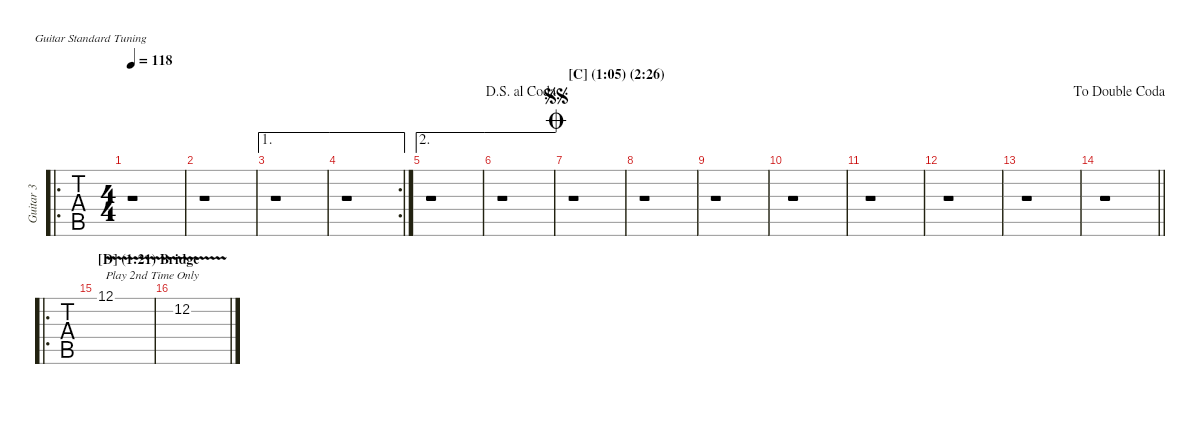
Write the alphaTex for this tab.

\defaultSystemsLayout 4
\hideDynamics
\bracketExtendMode nobrackets
\multiTrackTrackNamePolicy allsystems
\firstSystemTrackNameMode fullname
\otherSystemsTrackNameMode fullname
\otherSystemsTrackNameOrientation horizontal
\track ("Guitar 3" "Guitar 3") {instrument overdrivenguitar}
\staff {tabs}
\tuning (E4 B3 G3 D3 A2 E2)
\ro
\ts (4 4)
\scale
1.05642
\tempo 118
\accidentals auto
\clef g2
\ottava regular
\simile none
\ks c
r.1{dy mf} |
\scale
0.982042 r.1 |
\ae 1
\scale
0.992708 r.1 |
\ae 1
\rc 2
\scale
0.968827 r.1 |
\ae 2
\scale
1.02613 r.1 |
\ae 2
\scale
0.973875
\jump dalsegnoalcoda
r.1 |
\section ("C" "(1:05) (2:26)")
\scale
1.06468
\jump coda
\jump segnosegno
r.1 |
\scale
0.978438 r.1 |
\scale
0.978438 r.1 |
\scale
0.978438 r.1 |
\scale
1.06085 r.1 |
\scale
0.974603 r.1 |
\scale
0.990601 r.1 |
\scale
0.973948
\jump dadoublecoda
\barLineRight lightlight
r.1 |
\ro
\section ("D" "(1:21) Bridge")
\scale
1.06645 12.1{v}.1{txt "Play 2nd Time Only" instrument overdrivenguitar} |
\scale
0.981405 12.2{v}.1
